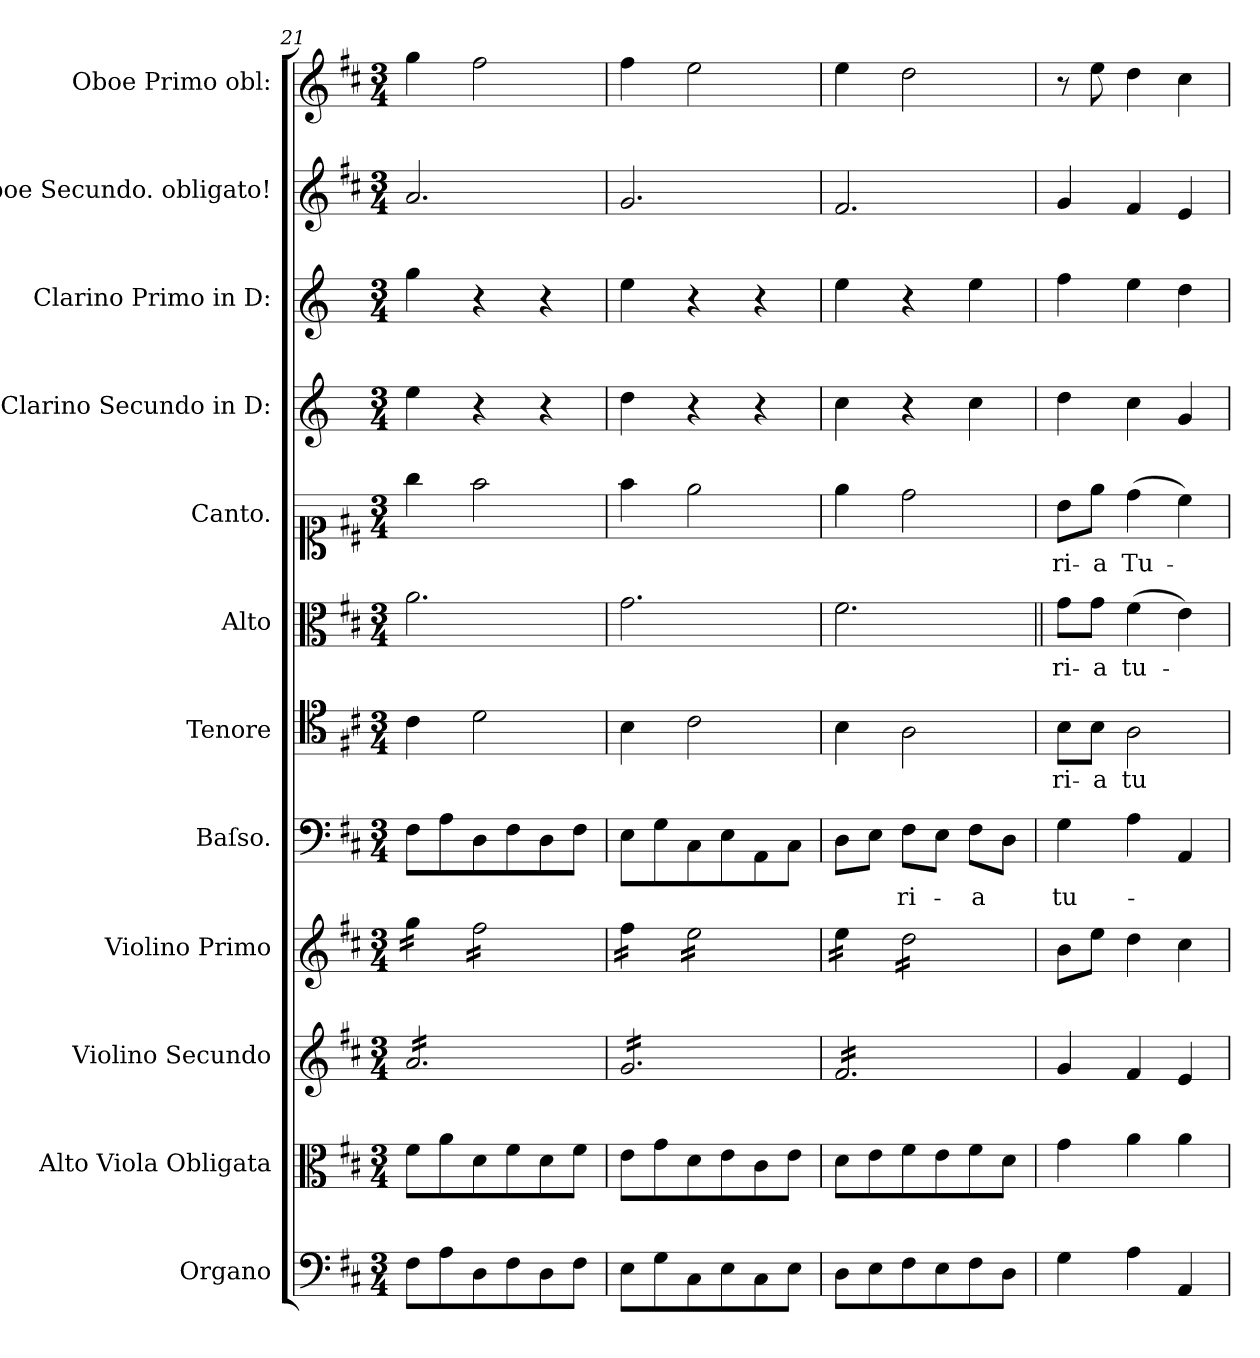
**kern	**kern	**kern	**kern	**kern	**text	**kern	**text	**kern	**text	**kern	**text	**kern	**kern	**kern	**kern
*part12	*part11	*part10	*part9	*part8	*part8	*part7	*part7	*part6	*part6	*part5	*part5	*part4	*part3	*part2	*part1
*staff12	*staff11	*staff10	*staff9	*staff8	*staff8	*staff7	*staff7	*staff6	*staff6	*staff5	*staff5	*staff4	*staff3	*staff2	*staff1
*I"Organo	*I"Alto Viola Obligata	*I"Violino Secundo	*I"Violino Primo	*I"Baſso.	*	*I"Tenore	*	*I"Alto	*	*I"Canto.	*	*I"Clarino Secundo in D:	*I"Clarino Primo in D:	*I"Oboe Secundo. obligato!	*I"Oboe Primo obl:
*I'org	*I'a-vla	*I'vl 2	*I'vl 1	*I'B	*	*I'T	*	*I'A	*	*	*	*I'clno 2 in D	*I'clno 1 in D	*I'ob 2	*I'ob 1
*clefF4	*clefC3	*clefG2	*clefG2	*clefF4	*	*clefC4	*	*clefC3	*	*clefC1	*	*clefG2	*clefG2	*clefG2	*clefG2
*	*	*	*	*	*	*	*	*	*	*	*	*ITrd-1c-2	*ITrd-1c-2	*	*
*k[f#c#]	*k[f#c#]	*k[f#c#]	*k[f#c#]	*k[f#c#]	*	*k[f#c#]	*	*k[f#c#]	*	*k[f#c#]	*	*k[f#c#]	*k[f#c#]	*k[f#c#]	*k[f#c#]
*M3/4	*M3/4	*M3/4	*M3/4	*M3/4	*	*M3/4	*	*M3/4	*	*M3/4	*	*M3/4	*M3/4	*M3/4	*M3/4
=21	=21	=21	=21	=21	=21	=21	=21	=21	=21	=21	=21	=21	=21	=21	=21
*	*	*tremolo	*	*	*	*	*	*	*	*	*	*	*	*	*
*	*	*	*tremolo	*	*	*	*	*	*	*	*	*	*	*	*
8F#\L	8f#\L	16a/LL	16gg\LL	8F#\L	.	4c#\	.	2.a\	.	4gg\	.	4ff#\	4aa\	2.a/	4gg\
.	.	16a/	16gg\	.	.	.	.	.	.	.	.	.	.	.	.
8A\	8a\	16a/	16gg\	8A\	.	.	.	.	.	.	.	.	.	.	.
.	.	16a/	16gg\JJ	.	.	.	.	.	.	.	.	.	.	.	.
8D\	8d\	16a/	16ff#\LL	8D\	.	2d\	.	.	.	2ff#\	.	4r	4r	.	2ff#\
.	.	16a/	16ff#\	.	.	.	.	.	.	.	.	.	.	.	.
8F#\	8f#\	16a/	16ff#\	8F#\	.	.	.	.	.	.	.	.	.	.	.
.	.	16a/	16ff#\	.	.	.	.	.	.	.	.	.	.	.	.
8D\	8d\	16a/	16ff#\	8D\	.	.	.	.	.	.	.	4r	4r	.	.
.	.	16a/	16ff#\	.	.	.	.	.	.	.	.	.	.	.	.
8F#\J	8f#\J	16a/	16ff#\	8F#\J	.	.	.	.	.	.	.	.	.	.	.
.	.	16a/JJ	16ff#\JJ	.	.	.	.	.	.	.	.	.	.	.	.
=22	=22	=22	=22	=22	=22	=22	=22	=22	=22	=22	=22	=22	=22	=22	=22
8E\L	8e\L	16g/LL	16ff#\LL	8E\L	.	4B\	.	2.g\	.	4ff#\	.	4ee\	4ff#\	2.g/	4ff#\
.	.	16g/	16ff#\	.	.	.	.	.	.	.	.	.	.	.	.
8G\	8g\	16g/	16ff#\	8G\	.	.	.	.	.	.	.	.	.	.	.
.	.	16g/	16ff#\JJ	.	.	.	.	.	.	.	.	.	.	.	.
8C#\	8d\	16g/	16ee\LL	8C#\	.	2c#\	.	.	.	2ee\	.	4r	4r	.	2ee\
.	.	16g/	16ee\	.	.	.	.	.	.	.	.	.	.	.	.
8E\	8e\	16g/	16ee\	8E\	.	.	.	.	.	.	.	.	.	.	.
.	.	16g/	16ee\	.	.	.	.	.	.	.	.	.	.	.	.
8C#\	8c#\	16g/	16ee\	8AA\	.	.	.	.	.	.	.	4r	4r	.	.
.	.	16g/	16ee\	.	.	.	.	.	.	.	.	.	.	.	.
8E\J	8e\J	16g/	16ee\	8C#\J	.	.	.	.	.	.	.	.	.	.	.
.	.	16g/JJ	16ee\JJ	.	.	.	.	.	.	.	.	.	.	.	.
=23	=23	=23	=23	=23	=23	=23	=23	=23	=23	=23	=23	=23	=23	=23	=23
8D\L	8d\L	16f#/LL	16ee\LL	8D\L	.	4B\	.	2.f#\	.	4ee\	.	4dd\	4ff#\	2.f#/	4ee\
.	.	16f#/	16ee\	.	.	.	.	.	.	.	.	.	.	.	.
8E\	8e\	16f#/	16ee\	8E\J	.	.	.	.	.	.	.	.	.	.	.
.	.	16f#/	16ee\JJ	.	.	.	.	.	.	.	.	.	.	.	.
8F#\	8f#\	16f#/	16dd\LL	8F#\L	-ri-	2A\	.	.	.	2dd\	.	4r	4r	.	2dd\
.	.	16f#/	16dd\	.	.	.	.	.	.	.	.	.	.	.	.
8E\	8e\	16f#/	16dd\	8E\J	.	.	.	.	.	.	.	.	.	.	.
.	.	16f#/	16dd\	.	.	.	.	.	.	.	.	.	.	.	.
8F#\	8f#\	16f#/	16dd\	8F#\L	-a	.	.	.	.	.	.	4dd\	4ff#\	.	.
.	.	16f#/	16dd\	.	.	.	.	.	.	.	.	.	.	.	.
8D\J	8d\J	16f#/	16dd\	8D\J	.	.	.	.	.	.	.	.	.	.	.
.	.	16f#/JJ	16dd\JJ	.	.	.	.	.	.	.	.	.	.	.	.
*	*	*	*Xtremolo	*	*	*	*	*	*	*	*	*	*	*	*
*	*	*Xtremolo	*	*	*	*	*	*	*	*	*	*	*	*	*
=24	=24	=24	=24	=24	=24	=24	=24	=24||	=24	=24	=24	=24	=24	=24	=24
4G\	4g\	4g/	8b\L	4G\	tu-	8B\L	-ri-	8g\L	-ri-	8b\L	-ri-	4ee\	4gg\	4g/	8r
.	.	.	8ee\J	.	.	8B\J	-a	8g\J	-a	8ee\J	-a	.	.	.	8ee\
4A\	4a\	4f#/	4dd\	4A\	.	2A\	tu-	(4f#\	tu-	(4dd\	Tu-	4dd\	4ff#\	4f#/	4dd\
4AA/	4a\	4e/	4cc#\	4AA/	.	.	.	4e\)	.	4cc#\)	.	4a/	4ee\	4e/	4cc#\
=	=	=	=	=	=	=	=	=	=	=	=	=	=	=	=
*-	*-	*-	*-	*-	*-	*-	*-	*-	*-	*-	*-	*-	*-	*-	*-
